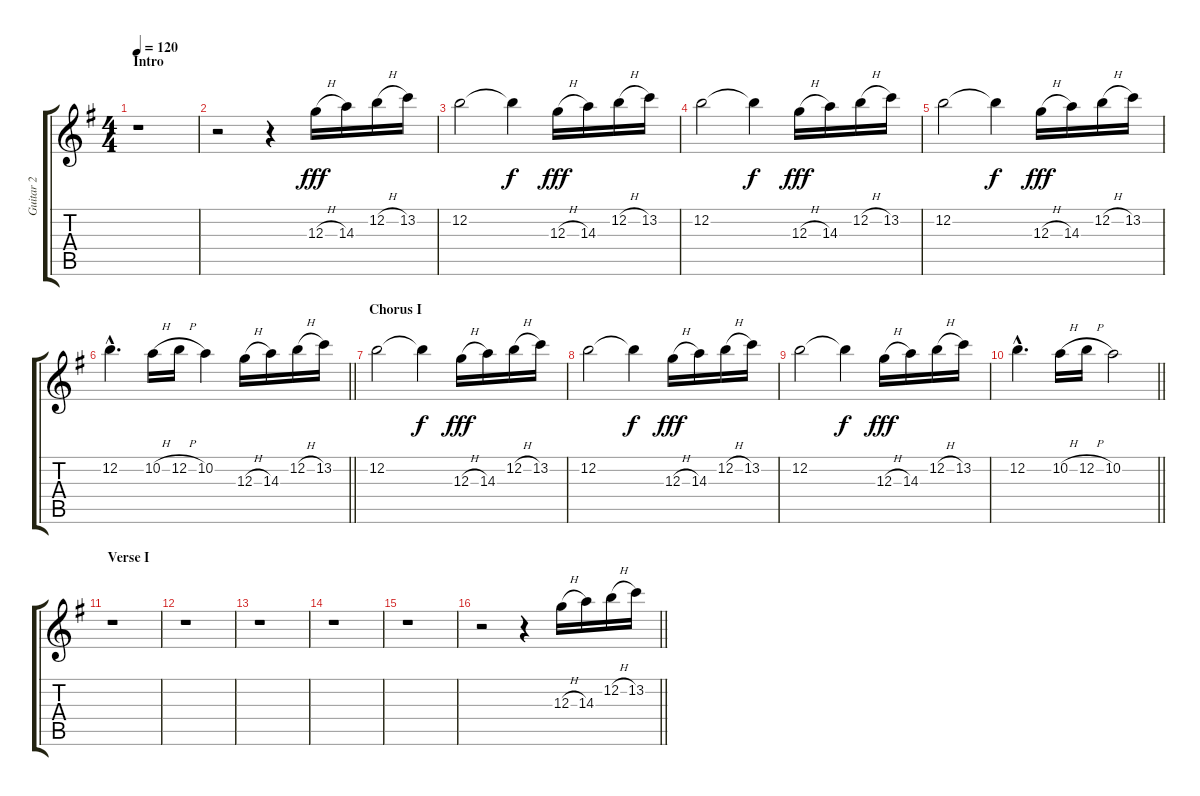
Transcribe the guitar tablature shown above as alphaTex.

\track ("Guitar 2" "Guitar 2") {instrument distortionguitar}
\staff {score tabs}
\tuning (E4 B3 G3 D3 A2 E2) {hide}
\ts (4 4)
\section ("" "Intro")
\tempo 120
\clef g2
\ks g
r.1{dy fff instrument distortionguitar} |
r.2 r.4 12.3{h}.16 14.3.16 12.2{h}.16 13.2.16 |
12.2.2 12.2{t}.4{dy f} 12.3{h}.16{dy fff} 14.3.16 12.2{h}.16 13.2.16 |
12.2.2 12.2{t}.4{dy f} 12.3{h}.16{dy fff} 14.3.16 12.2{h}.16 13.2.16 |
12.2.2 12.2{t}.4{dy f} 12.3{h}.16{dy fff} 14.3.16 12.2{h}.16 13.2.16 |
\barLineRight lightlight
12.2{hac}.4{d} 10.2{h}.16 12.2{h}.16 10.2.4 12.3{h}.16 14.3.16 12.2{h}.16 13.2.16 |
\section ("" "Chorus I")
12.2.2 12.2{t}.4{dy f} 12.3{h}.16{dy fff} 14.3.16 12.2{h}.16 13.2.16 |
12.2.2 12.2{t}.4{dy f} 12.3{h}.16{dy fff} 14.3.16 12.2{h}.16 13.2.16 |
12.2.2 12.2{t}.4{dy f} 12.3{h}.16{dy fff} 14.3.16 12.2{h}.16 13.2.16 |
\barLineRight lightlight
12.2{hac}.4{d} 10.2{h}.16 12.2{h}.16 10.2.2 |
\section ("" "Verse I")
r.1 |
r.1 |
r.1 |
r.1 |
r.1 |
\barLineRight lightlight
r.2 r.4 12.3{h}.16 14.3.16 12.2{h}.16 13.2.16
